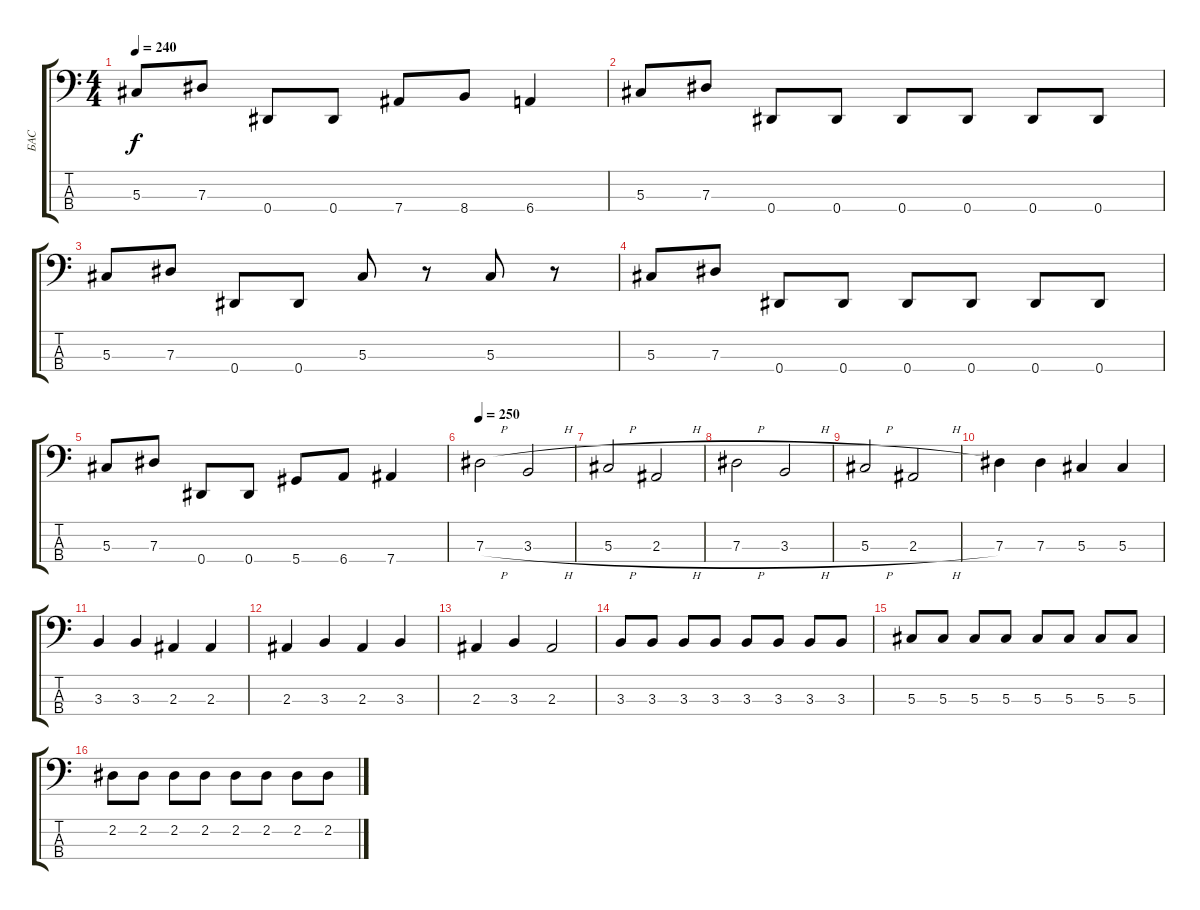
\track ("БАС" "БАС") {instrument electricbassfinger}
\staff {score tabs}
\tuning (Gb2 Db2 Ab1 Eb1) {hide}
\ts (4 4)
\tempo 240
\clef f4
\ks c
5.3.8{dy f} 7.3.8 0.4.8 0.4.8 7.4.8 8.4.8 6.4.4 |
5.3.8 7.3.8 0.4.8 0.4.8 0.4.8 0.4.8 0.4.8 0.4.8 |
5.3.8 7.3.8 0.4.8 0.4.8 5.3.8 r.8 5.3.8 r.8 |
5.3.8 7.3.8 0.4.8 0.4.8 0.4.8 0.4.8 0.4.8 0.4.8 |
5.3.8 7.3.8 0.4.8 0.4.8 5.4.8 6.4.8 7.4.4 |
\tempo 250
7.3{h}.2 3.3{h}.2 |
5.3{h}.2 2.3{h}.2 |
7.3{h}.2 3.3{h}.2 |
5.3{h}.2 2.3{h}.2 |
7.3.4 7.3.4 5.3.4 5.3.4 |
3.3.4 3.3.4 2.3.4 2.3.4 |
2.3.4 3.3.4 2.3.4 3.3.4 |
2.3.4 3.3.4 2.3.2 |
3.3.8 3.3.8 3.3.8 3.3.8 3.3.8 3.3.8 3.3.8 3.3.8 |
5.3.8 5.3.8 5.3.8 5.3.8 5.3.8 5.3.8 5.3.8 5.3.8 |
2.2.8 2.2.8 2.2.8 2.2.8 2.2.8 2.2.8 2.2.8 2.2.8
